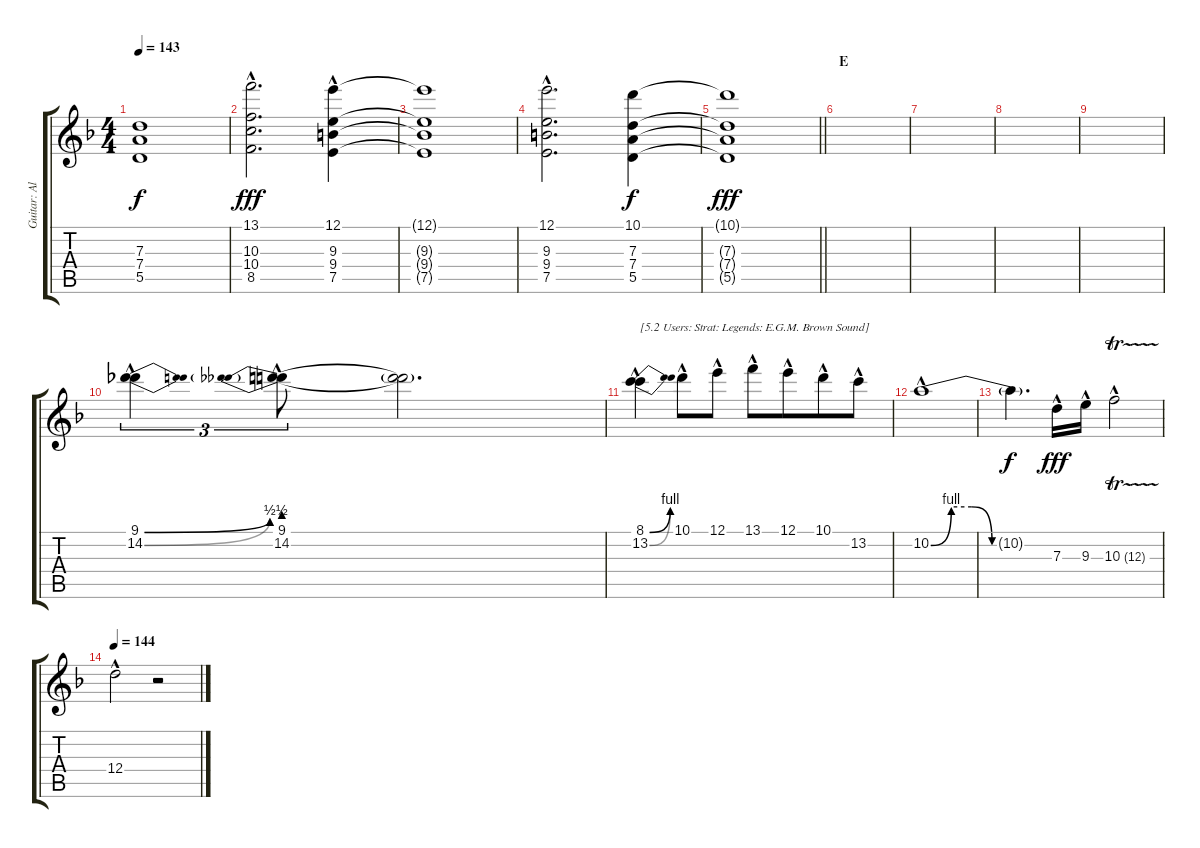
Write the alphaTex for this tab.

\track ("Guitar: Aldo" "Guitar: Al") {instrument overdrivenguitar}
\staff {score tabs}
\tuning (E4 B3 G3 D3 A2 E2) {hide}
\ts (4 4)
\tempo 143
\clef g2
\ks f
(7.3{t} 7.4{t} 5.5{t}).1{dy f} |
(13.1{hac} 10.3{hac} 10.4{hac} 8.5{hac}).2{d dy fff} (12.1{hac} 9.3{hac} 9.4{hac} 7.5{hac}).4 |
(12.1{t} 9.3{t} 9.4{t} 7.5{t}).1 |
(12.1{hac} 9.3{hac} 9.4{hac} 7.5{hac}).2{d} (10.1 7.3 7.4 5.5).4{dy f} |
\barLineRight lightlight
(10.1{t} 7.3{t} 7.4{t} 5.5{t}).1{dy fff} |
\section ("" "E")
|
|
|
|
(9.1{be (bend 0 0 60 2) hac} 14.2{be (bend 0 0 60 2) hac}).4{tu (3 2) volume 16 instrument overdrivenguitar} (9.1{be (prebend 0 2 60 2) hac} 14.2{be (prebend 0 2 60 2) hac}).8{tu (3 2)} (9.1{t} 14.2{t}).2{d} |
(8.1{be (bend 0 0 60 4) hac} 13.2{be (bend 0 0 60 4) hac}).4{txt "[5.2 Users: Strat: Legends: E.G.M. Brown Sound]"} 10.1{hac}.8 12.1{hac}.8 13.1{hac}.8 12.1{hac}.8{beam merge} 10.1{hac}.8 13.2{hac}.8 |
10.2{be (custom 0 0 10 4 20 4 30 0 60 0) hac}.1 |
10.2{t}.4{d dy f} 7.3{hac}.16{dy fff} 9.3{hac}.16 10.3{tr (12 16) hac}.2 |
\tempo 144
12.4{hac}.2 r.2
